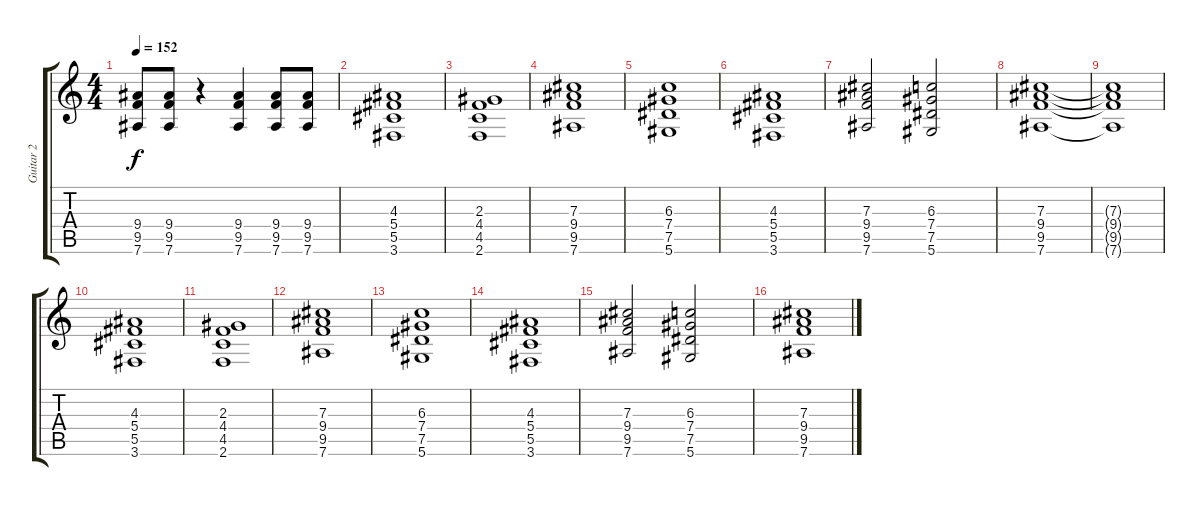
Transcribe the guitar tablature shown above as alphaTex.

\track ("Guitar 2" "Guitar 2") {instrument distortionguitar}
\staff {score tabs}
\tuning (Eb4 Bb3 Gb3 Db3 Ab2 Eb2) {hide}
\ts (4 4)
\tempo 152
\clef g2
\ks c
(9.4 9.5 7.6).8{dy f} (9.4 9.5 7.6).8 r.4 (9.4 9.5 7.6).4 (9.4 9.5 7.6).8 (9.4 9.5 7.6).8 |
(4.3 5.4 5.5 3.6).1 |
(2.3 4.4 4.5 2.6).1 |
(7.3 9.4 9.5 7.6).1 |
(6.3 7.4 7.5 5.6).1 |
(4.3 5.4 5.5 3.6).1 |
(7.3 9.4 9.5 7.6).2 (6.3 7.4 7.5 5.6).2 |
(7.3 9.4 9.5 7.6).1 |
(7.3{t} 9.4{t} 9.5{t} 7.6{t}).1 |
(4.3 5.4 5.5 3.6).1 |
(2.3 4.4 4.5 2.6).1 |
(7.3 9.4 9.5 7.6).1 |
(6.3 7.4 7.5 5.6).1 |
(4.3 5.4 5.5 3.6).1 |
(7.3 9.4 9.5 7.6).2 (6.3 7.4 7.5 5.6).2 |
(7.3 9.4 9.5 7.6).1
